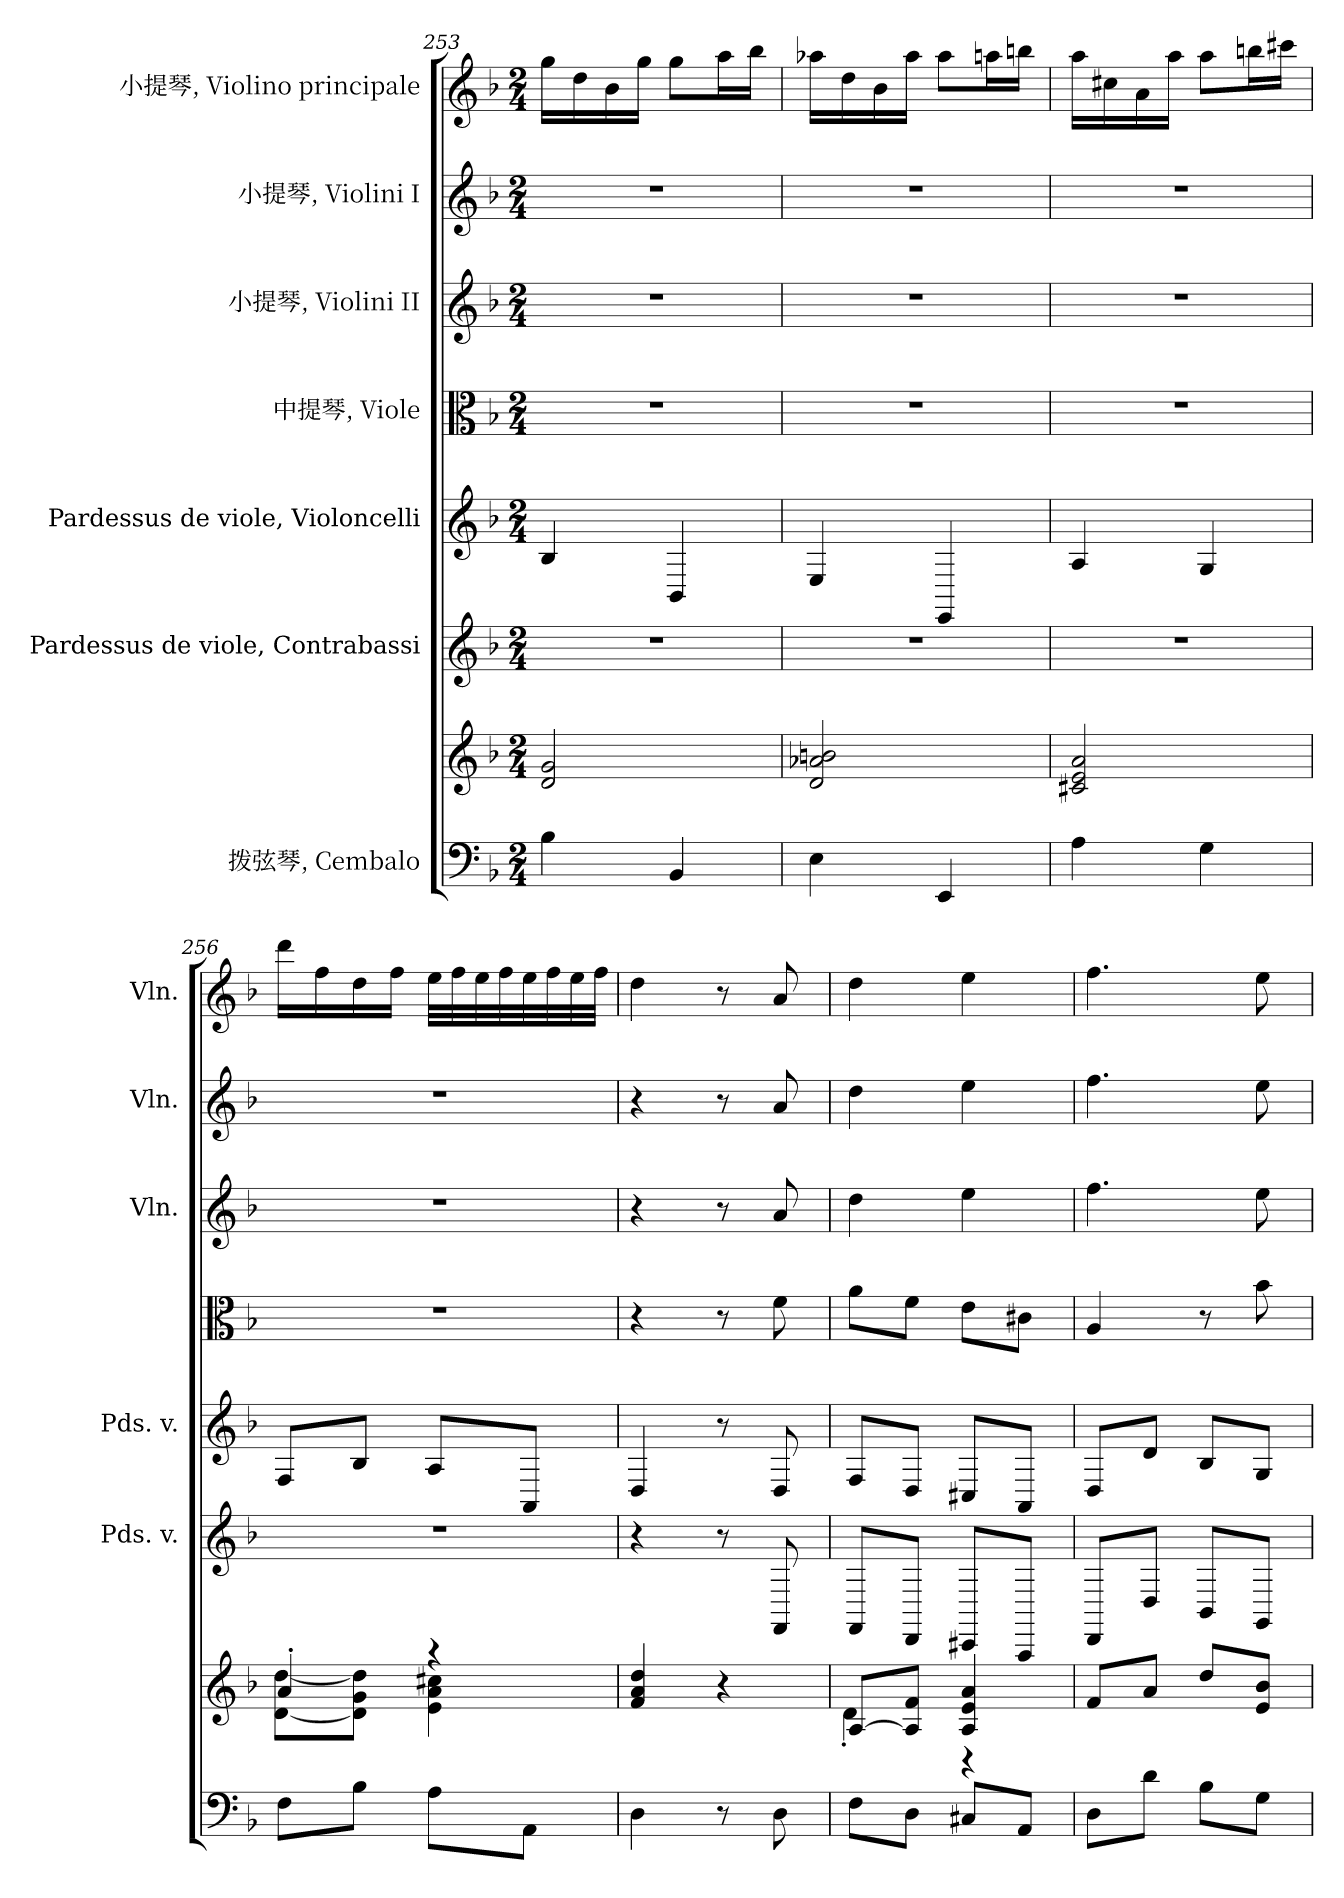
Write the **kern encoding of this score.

**kern	**kern	**kern	**kern	**kern	**kern	**kern	**kern
*part7	*part7	*part6	*part5	*part4	*part3	*part2	*part1
*staff8	*staff7	*staff6	*staff5	*staff4	*staff3	*staff2	*staff1
*I"拨弦琴, Cembalo	*	*I"Pardessus de viole, Contrabassi	*I"Pardessus de viole, Violoncelli	*I"中提琴, Viole	*I"小提琴, Violini II	*I"小提琴, Violini I	*I"小提琴, Violino principale
*	*	*I'Pds. v.	*I'Pds. v.	*	*I'Vln.	*I'Vln.	*I'Vln.
!!LO:PB:g=z
*clefF4	*clefG2	*clefG2	*clefG2	*clefC3	*clefG2	*clefG2	*clefG2
*k[b-]	*k[b-]	*k[b-]	*k[b-]	*k[b-]	*k[b-]	*k[b-]	*k[b-]
*M2/4	*M2/4	*M2/4	*M2/4	*M2/4	*M2/4	*M2/4	*M2/4
=253	=253	=253	=253	=253	=253	=253	=253
4B-\	2d/ 2g/	2r	4B-/	2r	2r	2r	16gg\LL
.	.	.	.	.	.	.	16dd\
.	.	.	.	.	.	.	16b-\
.	.	.	.	.	.	.	16gg\JJ
4BB-/	.	.	4BB-/	.	.	.	8gg\L
.	.	.	.	.	.	.	16aa\L
.	.	.	.	.	.	.	16bb-\JJ
=254	=254	=254	=254	=254	=254	=254	=254
4E\	2d/ 2a-X/ 2bn/	2r	4E/	2r	2r	2r	16aa-X\LL
.	.	.	.	.	.	.	16dd\
.	.	.	.	.	.	.	16b-\
.	.	.	.	.	.	.	16aa-\JJ
4EE/	.	.	4EE/	.	.	.	8aa-\L
.	.	.	.	.	.	.	16aan\L
.	.	.	.	.	.	.	16bbn\JJ
=255	=255	=255	=255	=255	=255	=255	=255
4A\	2c#X/ 2e/ 2a/	2r	4A/	2r	2r	2r	16aa\LL
.	.	.	.	.	.	.	16cc#X\
.	.	.	.	.	.	.	16a\
.	.	.	.	.	.	.	16aa\JJ
4G\	.	.	4G/	.	.	.	8aa\L
.	.	.	.	.	.	.	16bbn\L
.	.	.	.	.	.	.	16ccc#X\JJ
=256	=256	=256	=256	=256	=256	=256	=256
*	*^	*	*	*	*	*	*
8F\L	4a'/	[8d\ [8dd\L	2r	8F/L	2r	2r	2r	16ddd\LL
.	.	.	.	.	.	.	.	16ff\
8B-\J	.	8d\] 8g\ 8dd\]J	.	8B-/J	.	.	.	16dd\
.	.	.	.	.	.	.	.	16ff\JJ
8A\L	4r	4e\ 4a\ 4cc#X\	.	8A/L	.	.	.	32ee\LLL
.	.	.	.	.	.	.	.	32ff\
.	.	.	.	.	.	.	.	32ee\
.	.	.	.	.	.	.	.	32ff\
8AA\J	.	.	.	8AA/J	.	.	.	32ee\
.	.	.	.	.	.	.	.	32ff\
.	.	.	.	.	.	.	.	32ee\
.	.	.	.	.	.	.	.	32ff\JJJ
*	*v	*v	*	*	*	*	*	*
!!LO:PB:g=z
=257	=257	=257	=257	=257	=257	=257	=257
4D\	4f/ 4a/ 4dd/	4r	4D/	4r	4r	4r	4dd\
8r	4r	8r	8r	8r	8r	8r	8r
8D\	.	8FF/	8D/	8f\	8a/	8a/	8a/
=258	=258	=258	=258	=258	=258	=258	=258
*	*^	*	*	*	*	*	*
8F\L	[8A/L	4d'\	8FF/L	8F/L	8a\L	4dd\	4dd\	4dd\
8D\J	8A/] 8f/J	.	8DD/J	8D/J	8f\J	.	.	.
8C#X/L	4A/ 4e/ 4a/	4r	8CC#X/L	8C#X/L	8e\L	4ee\	4ee\	4ee\
8AA/J	.	.	8AAA/J	8AA/J	8c#X\J	.	.	.
*	*v	*v	*	*	*	*	*	*
=259	=259	=259	=259	=259	=259	=259	=259
8D\L	8f/L	8DD/L	8D/L	4A/	4.ff\	4.ff\	4.ff\
8d\J	8a/J	8D/J	8d/J	.	.	.	.
8B-\L	8dd/L	8BB-/L	8B-/L	8r	.	.	.
8G\J	8e/ 8b-/J	8GG/J	8G/J	8b-\	8ee\	8ee\	8ee\
=	=	=	=	=	=	=	=
*-	*-	*-	*-	*-	*-	*-	*-
